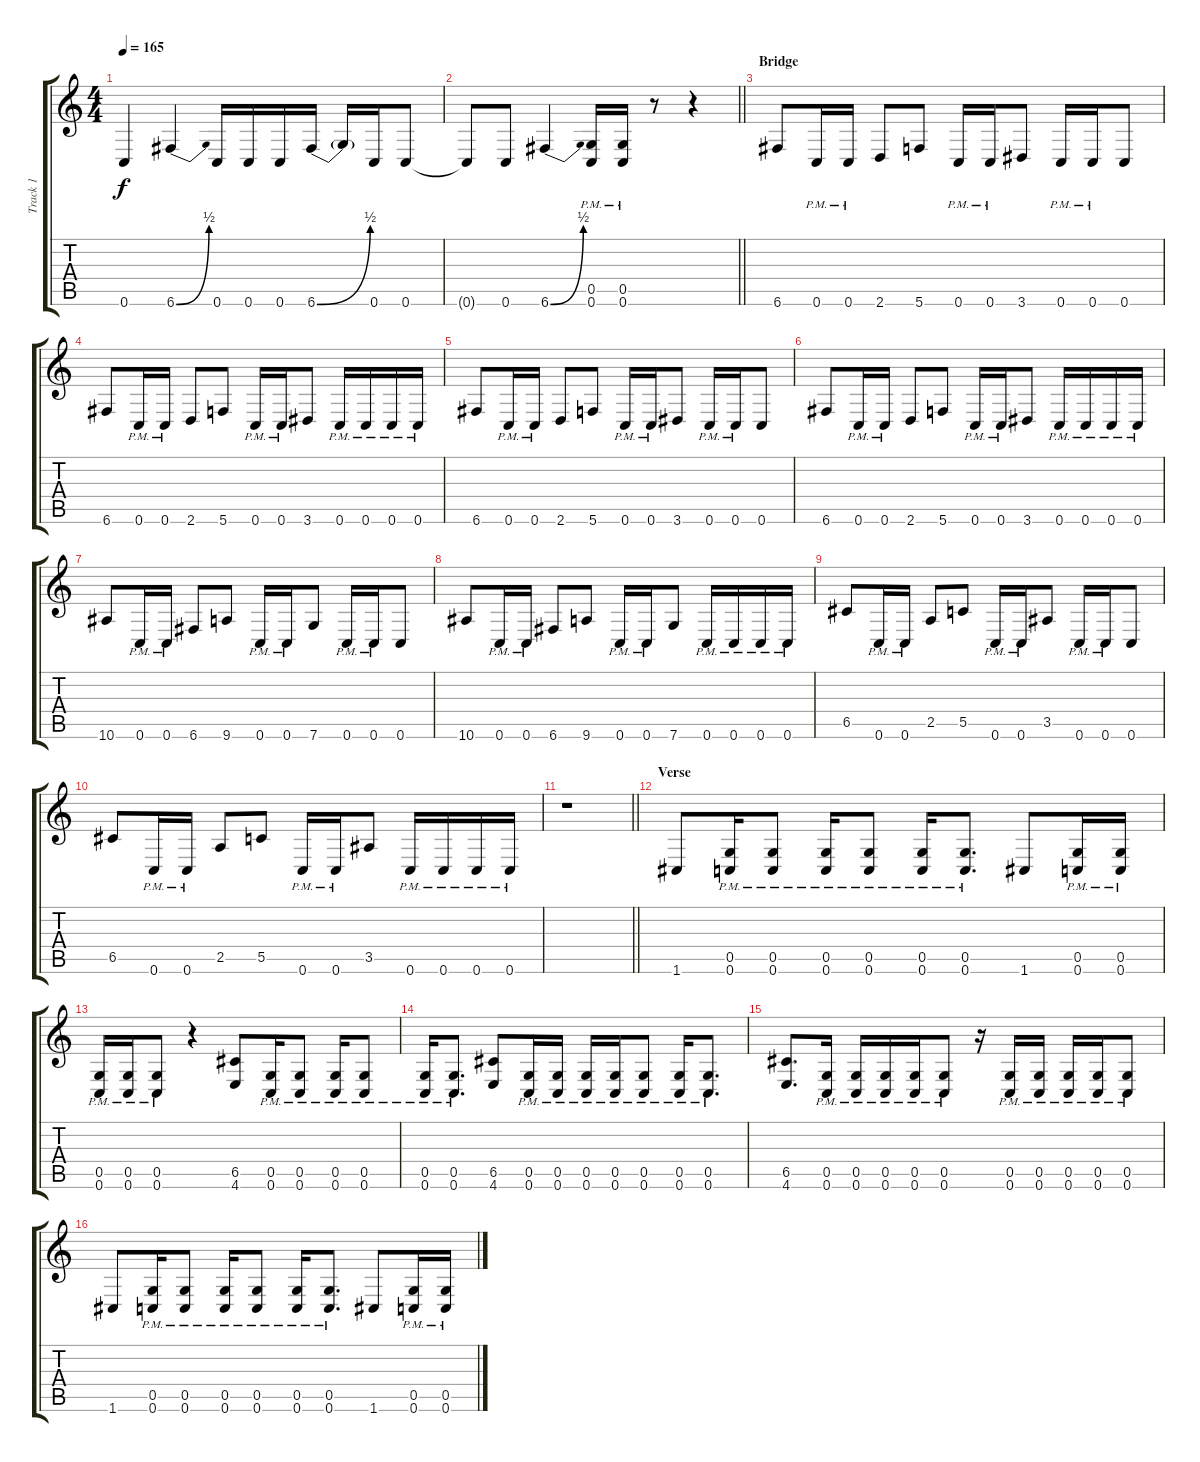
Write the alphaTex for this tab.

\track ("Track 1" "Track 1") {instrument distortionguitar}
\staff {score tabs}
\tuning (D4 A3 F3 C3 G2 C2) {hide}
\ts (4 4)
\tempo 165
\clef g2
\ks c
0.6.4{dy f} 6.6{be (bend 0 0 60 2)}.4 0.6.16 0.6.16 0.6.16 6.6{be (bend 0 0 60 2)}.16 6.6{t}.16 0.6.16 0.6.8 |
\barLineRight lightlight
0.6{t}.8 0.6.8 6.6{be (bend 0 0 60 2)}.4 (0.5{pm} 0.6{pm}).16 (0.5{pm} 0.6{pm}).16 r.8 r.4 |
\section ("" "Bridge")
6.6.8 0.6{pm}.16 0.6{pm}.16 2.6.8 5.6.8 0.6{pm}.16 0.6{pm}.16 3.6.8 0.6{pm}.16 0.6{pm}.16 0.6.8 |
6.6.8 0.6{pm}.16 0.6{pm}.16 2.6.8 5.6.8 0.6{pm}.16 0.6{pm}.16 3.6.8 0.6{pm}.16 0.6{pm}.16 0.6{pm}.16 0.6{pm}.16 |
6.6.8 0.6{pm}.16 0.6{pm}.16 2.6.8 5.6.8 0.6{pm}.16 0.6{pm}.16 3.6.8 0.6{pm}.16 0.6{pm}.16 0.6.8 |
6.6.8 0.6{pm}.16 0.6{pm}.16 2.6.8 5.6.8 0.6{pm}.16 0.6{pm}.16 3.6.8 0.6{pm}.16 0.6{pm}.16 0.6{pm}.16 0.6{pm}.16 |
10.6.8 0.6{pm}.16 0.6{pm}.16 6.6.8 9.6.8 0.6{pm}.16 0.6{pm}.16 7.6.8 0.6{pm}.16 0.6{pm}.16 0.6.8 |
10.6.8 0.6{pm}.16 0.6{pm}.16 6.6.8 9.6.8 0.6{pm}.16 0.6{pm}.16 7.6.8 0.6{pm}.16 0.6{pm}.16 0.6{pm}.16 0.6{pm}.16 |
6.5.8 0.6{pm}.16 0.6{pm}.16 2.5.8 5.5.8 0.6{pm}.16 0.6{pm}.16 3.5.8 0.6{pm}.16 0.6{pm}.16 0.6.8 |
6.5.8 0.6{pm}.16 0.6{pm}.16 2.5.8 5.5.8 0.6{pm}.16 0.6{pm}.16 3.5.8 0.6{pm}.16 0.6{pm}.16 0.6{pm}.16 0.6{pm}.16 |
\barLineRight lightlight
r.1 |
\section ("" "Verse")
1.6.8 (0.5{pm} 0.6{pm}).16 (0.5{pm} 0.6{pm}).8 (0.5{pm} 0.6{pm}).16 (0.5{pm} 0.6{pm}).8 (0.5{pm} 0.6{pm}).16 (0.5{pm} 0.6{pm}).8{d} 1.6.8 (0.5{pm} 0.6{pm}).16 (0.5{pm} 0.6{pm}).16 |
(0.5{pm} 0.6{pm}).16 (0.5{pm} 0.6{pm}).16 (0.5{pm} 0.6{pm}).8 r.4 (6.5 4.6).8 (0.5{pm} 0.6{pm}).16 (0.5{pm} 0.6{pm}).8 (0.5{pm} 0.6{pm}).16 (0.5{pm} 0.6{pm}).8 |
(0.5{pm} 0.6{pm}).16 (0.5{pm} 0.6{pm}).8{d} (6.5 4.6).8 (0.5{pm} 0.6{pm}).16 (0.5{pm} 0.6{pm}).16 (0.5{pm} 0.6{pm}).16 (0.5{pm} 0.6{pm}).16 (0.5{pm} 0.6{pm}).8 (0.5{pm} 0.6{pm}).16 (0.5{pm} 0.6{pm}).8{d} |
(6.5 4.6).8{d} (0.5{pm} 0.6{pm}).16 (0.5{pm} 0.6{pm}).16 (0.5{pm} 0.6{pm}).16 (0.5{pm} 0.6{pm}).16 (0.5{pm} 0.6{pm}).8 r.16 (0.5{pm} 0.6{pm}).16 (0.5{pm} 0.6{pm}).16 (0.5{pm} 0.6{pm}).16 (0.5{pm} 0.6{pm}).16 (0.5{pm} 0.6{pm}).8 |
1.6.8 (0.5{pm} 0.6{pm}).16 (0.5{pm} 0.6{pm}).8 (0.5{pm} 0.6{pm}).16 (0.5{pm} 0.6{pm}).8 (0.5{pm} 0.6{pm}).16 (0.5{pm} 0.6{pm}).8{d} 1.6.8 (0.5{pm} 0.6{pm}).16 (0.5{pm} 0.6{pm}).16
